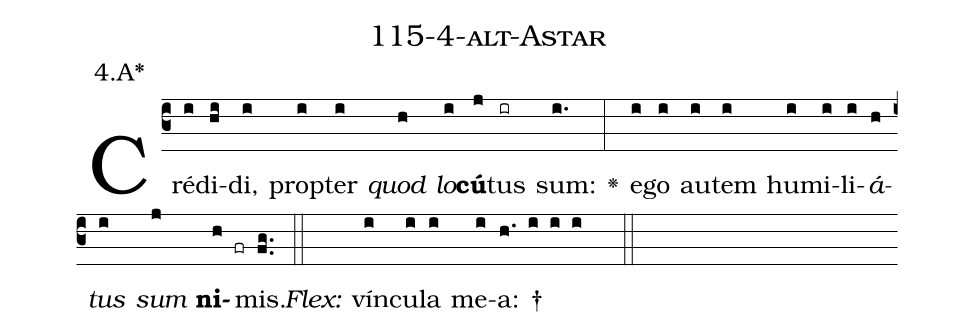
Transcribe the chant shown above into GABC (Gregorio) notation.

name: 115-4-alt-Astar;
annotation: 4.A*;
%%
(c3)Cré(i)di(hi)di,(i) prop(i)ter(i) <i>quod</i>(h) <i>lo</i>(i)<b>cú</b>(j)tus(ir) sum:(i.) <v>\greheightstar</v>(:) e(i)go(i) au(i)tem(i) hu(i)mi(i)li(i)<i>á</i>(h)<i>tus</i>(i) <i>sum</i>(j) <b>ni</b>(h fr)mis.(fg..) (::)
<i>Flex:</i>()  vín(i)cu(i)la(i) me(i)a: †(h. i i i  ::)

%E(i) u(h) o(i) u(j) a(h) e.(fg..) (::)
